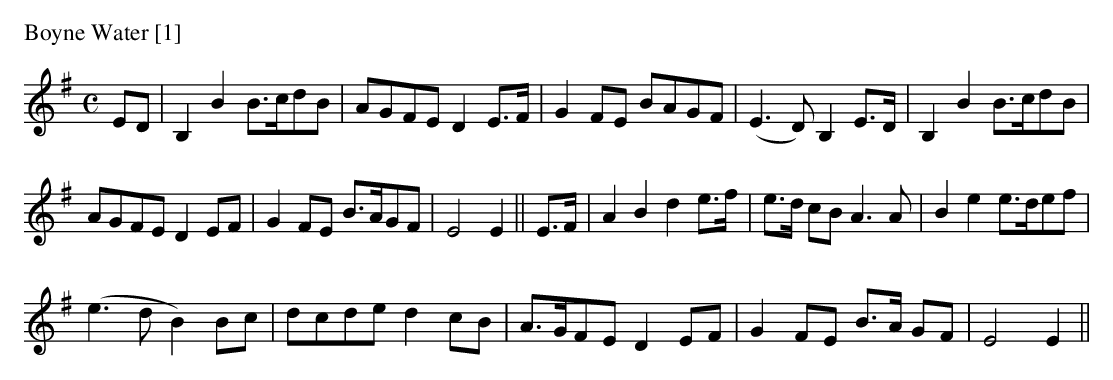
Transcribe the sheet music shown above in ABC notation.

X:1
P: Boyne Water [1]
L:1/8
M:C
K:E Minor
ED|B,2 B2 B>cdB|AGFE D2 E>F|G2 FE BAGF|(E3D) B,2 E>D|B,2 B2 B>cdB|
AGFE D2 EF|G2 FE B>AGF|E4 E2||E>F|A2B2d2 e>f|e>d cB A3A|B2e2 e>def|
(e3d B2) Bc|dcde d2 cB|A>GFE D2 EF|G2 FE B>A GF|E4E2||
